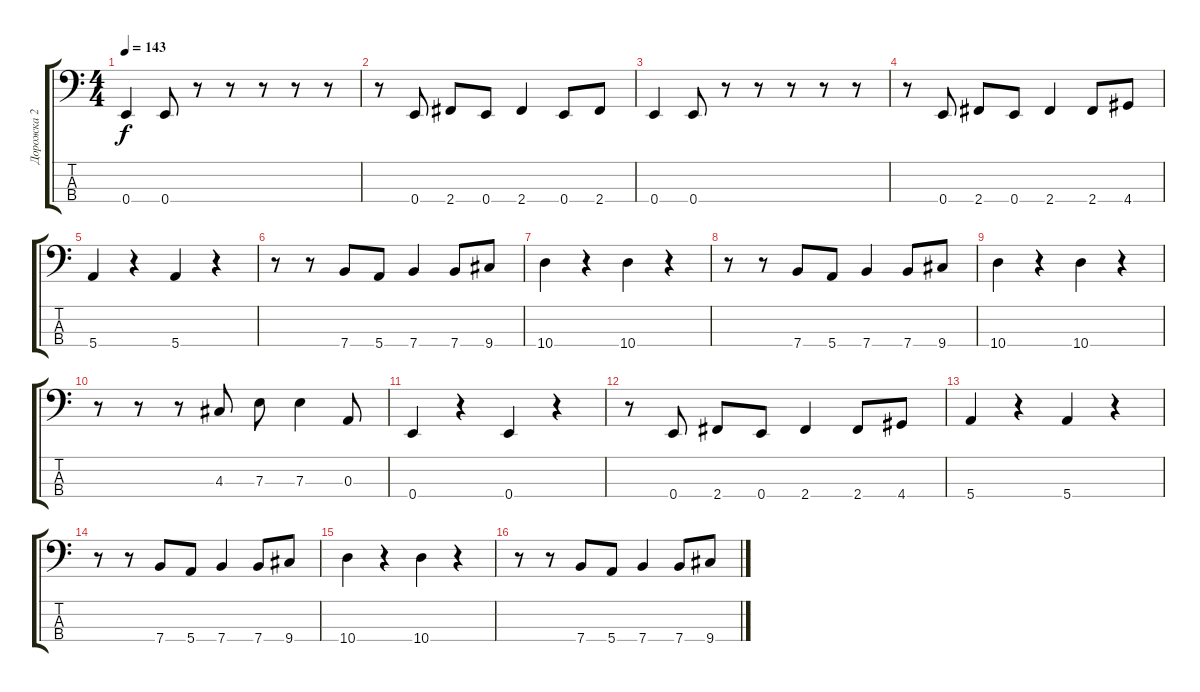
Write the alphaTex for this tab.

\track ("Дорожка 2" "Дорожка 2") {instrument electricbassfinger}
\staff {score tabs}
\tuning (G2 D2 A1 E1) {hide}
\ts (4 4)
\tempo 143
\clef f4
\ks c
0.4.4{dy f} 0.4.8 r.8 r.8 r.8 r.8 r.8 |
r.8 0.4.8 2.4.8 0.4.8 2.4.4 0.4.8 2.4.8 |
0.4.4 0.4.8 r.8 r.8 r.8 r.8 r.8 |
r.8 0.4.8 2.4.8 0.4.8 2.4.4 2.4.8 4.4.8 |
5.4.4 r.4 5.4.4 r.4 |
r.8 r.8 7.4.8 5.4.8 7.4.4 7.4.8 9.4.8 |
10.4.4 r.4 10.4.4 r.4 |
r.8 r.8 7.4.8 5.4.8 7.4.4 7.4.8 9.4.8 |
10.4.4 r.4 10.4.4 r.4 |
r.8 r.8 r.8 4.3.8 7.3.8 7.3.4 0.3.8 |
0.4.4 r.4 0.4.4 r.4 |
r.8 0.4.8 2.4.8 0.4.8 2.4.4 2.4.8 4.4.8 |
5.4.4 r.4 5.4.4 r.4 |
r.8 r.8 7.4.8 5.4.8 7.4.4 7.4.8 9.4.8 |
10.4.4 r.4 10.4.4 r.4 |
r.8 r.8 7.4.8 5.4.8 7.4.4 7.4.8 9.4.8
